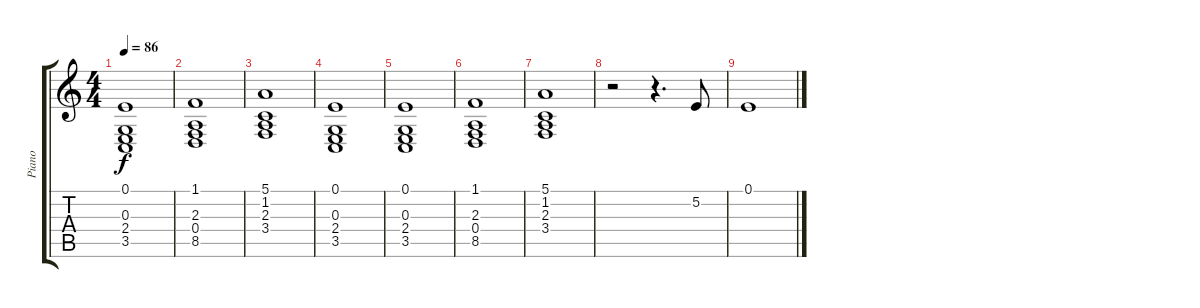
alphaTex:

\track ("Piano" "Piano") {instrument acousticgrandpiano}
\staff {score tabs}
\tuning (E4 B3 G3 D3 A2 E2) {hide}
\ts (4 4)
\tempo 86
\clef g2
\ks c
(0.1 0.3 2.4 3.5).1{dy f} |
(1.1 2.3 0.4 8.5).1 |
(5.1 1.2 2.3 3.4).1 |
(0.1 0.3 2.4 3.5).1 |
(0.1 0.3 2.4 3.5).1 |
(1.1 2.3 0.4 8.5).1 |
(5.1 1.2 2.3 3.4).1 |
r.2 r.4{d} 5.2.8 |
0.1.1
